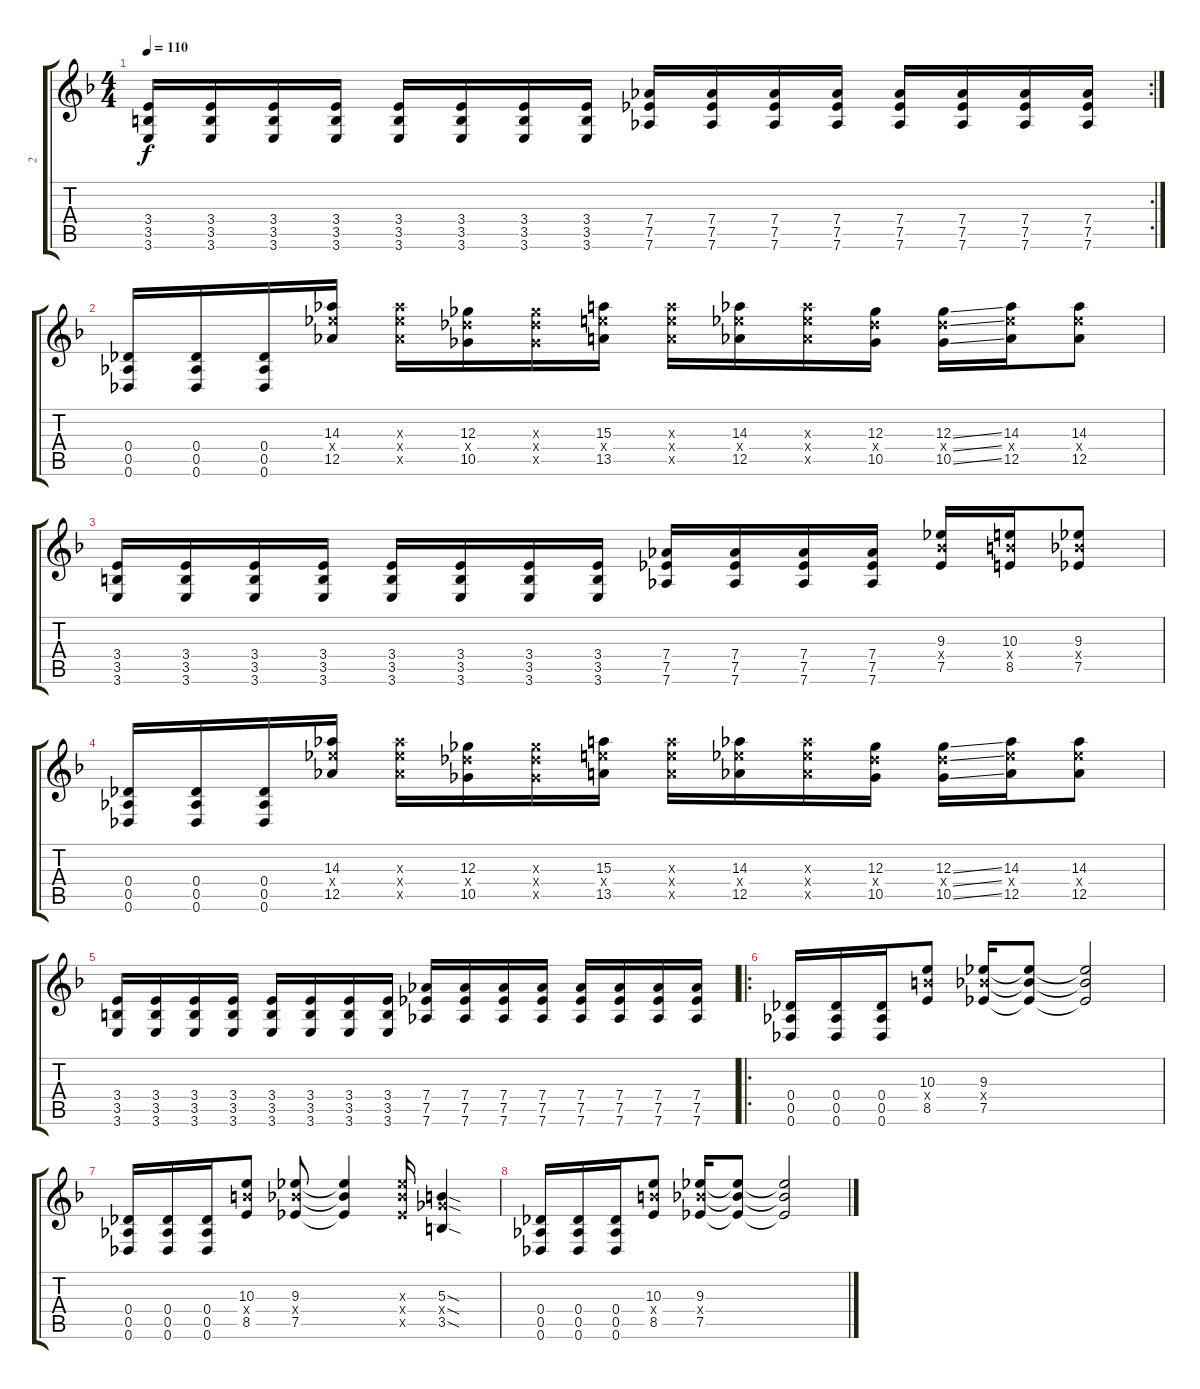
\track ("2" "2") {instrument distortionguitar}
\staff {score tabs}
\tuning (Eb4 Bb3 Gb3 Db3 Ab2 Db2) {hide}
\rc 2
\ts (4 4)
\tempo 110
\clef g2
\ks f
(3.4 3.5 3.6).16{dy f} (3.4 3.5 3.6).16 (3.4 3.5 3.6).16 (3.4 3.5 3.6).16 (3.4 3.5 3.6).16 (3.4 3.5 3.6).16 (3.4 3.5 3.6).16 (3.4 3.5 3.6).16 (7.4 7.5 7.6).16 (7.4 7.5 7.6).16 (7.4 7.5 7.6).16 (7.4 7.5 7.6).16 (7.4 7.5 7.6).16 (7.4 7.5 7.6).16 (7.4 7.5 7.6).16 (7.4 7.5 7.6).16 |
(0.4 0.5 0.6).16 (0.4 0.5 0.6).16 (0.4 0.5 0.6).16 (14.3 14.4{x} 12.5).16 (14.3{x} 14.4{x} 12.5{x}).16 (12.3 12.4{x} 10.5).16 (12.3{x} 12.4{x} 10.5{x}).16 (15.3 15.4{x} 13.5).16 (15.3{x} 15.4{x} 13.5{x}).16 (14.3 14.4{x} 12.5).16 (14.3{x} 14.4{x} 12.5{x}).16 (12.3 12.4{x} 10.5).16 (12.3{ss} 12.4{ss x} 10.5{ss}).16 (14.3 14.4{x} 12.5).16 (14.3 14.4{x} 12.5).8 |
(3.4 3.5 3.6).16 (3.4 3.5 3.6).16 (3.4 3.5 3.6).16 (3.4 3.5 3.6).16 (3.4 3.5 3.6).16 (3.4 3.5 3.6).16 (3.4 3.5 3.6).16 (3.4 3.5 3.6).16 (7.4 7.5 7.6).16 (7.4 7.5 7.6).16 (7.4 7.5 7.6).16 (7.4 7.5 7.6).16 (9.3 9.4{x} 7.5).16 (10.3 10.4{x} 8.5).16 (9.3 9.4{x} 7.5).8 |
(0.4 0.5 0.6).16 (0.4 0.5 0.6).16 (0.4 0.5 0.6).16 (14.3 14.4{x} 12.5).16 (14.3{x} 14.4{x} 12.5{x}).16 (12.3 12.4{x} 10.5).16 (12.3{x} 12.4{x} 10.5{x}).16 (15.3 15.4{x} 13.5).16 (15.3{x} 15.4{x} 13.5{x}).16 (14.3 14.4{x} 12.5).16 (14.3{x} 14.4{x} 12.5{x}).16 (12.3 12.4{x} 10.5).16 (12.3{ss} 12.4{ss x} 10.5{ss}).16 (14.3 14.4{x} 12.5).16 (14.3 14.4{x} 12.5).8 |
(3.4 3.5 3.6).16 (3.4 3.5 3.6).16 (3.4 3.5 3.6).16 (3.4 3.5 3.6).16 (3.4 3.5 3.6).16 (3.4 3.5 3.6).16 (3.4 3.5 3.6).16 (3.4 3.5 3.6).16 (7.4 7.5 7.6).16 (7.4 7.5 7.6).16 (7.4 7.5 7.6).16 (7.4 7.5 7.6).16 (7.4 7.5 7.6).16 (7.4 7.5 7.6).16 (7.4 7.5 7.6).16 (7.4 7.5 7.6).16 |
\ro
(0.4 0.5 0.6).16 (0.4 0.5 0.6).16 (0.4 0.5 0.6).16 (10.3 10.4{x} 8.5).8 (9.3 9.4{x} 7.5).16 (9.3{t} 9.4{t} 7.5{t}).8 (9.3{t} 9.4{t} 7.5{t}).2 |
(0.4 0.5 0.6).16 (0.4 0.5 0.6).16 (0.4 0.5 0.6).16 (10.3 10.4{x} 8.5).8 (9.3 9.4{x} 7.5).8 (9.3{t} 9.4{t} 7.5{t}).4 (9.3{x} 9.4{x} 7.5{x}).16 (5.3{sod} 5.4{sod x} 3.5{sod}).4 |
(0.4 0.5 0.6).16 (0.4 0.5 0.6).16 (0.4 0.5 0.6).16 (10.3 10.4{x} 8.5).8 (9.3 9.4{x} 7.5).16 (9.3{t} 9.4{t} 7.5{t}).8 (9.3{t} 9.4{t} 7.5{t}).2
